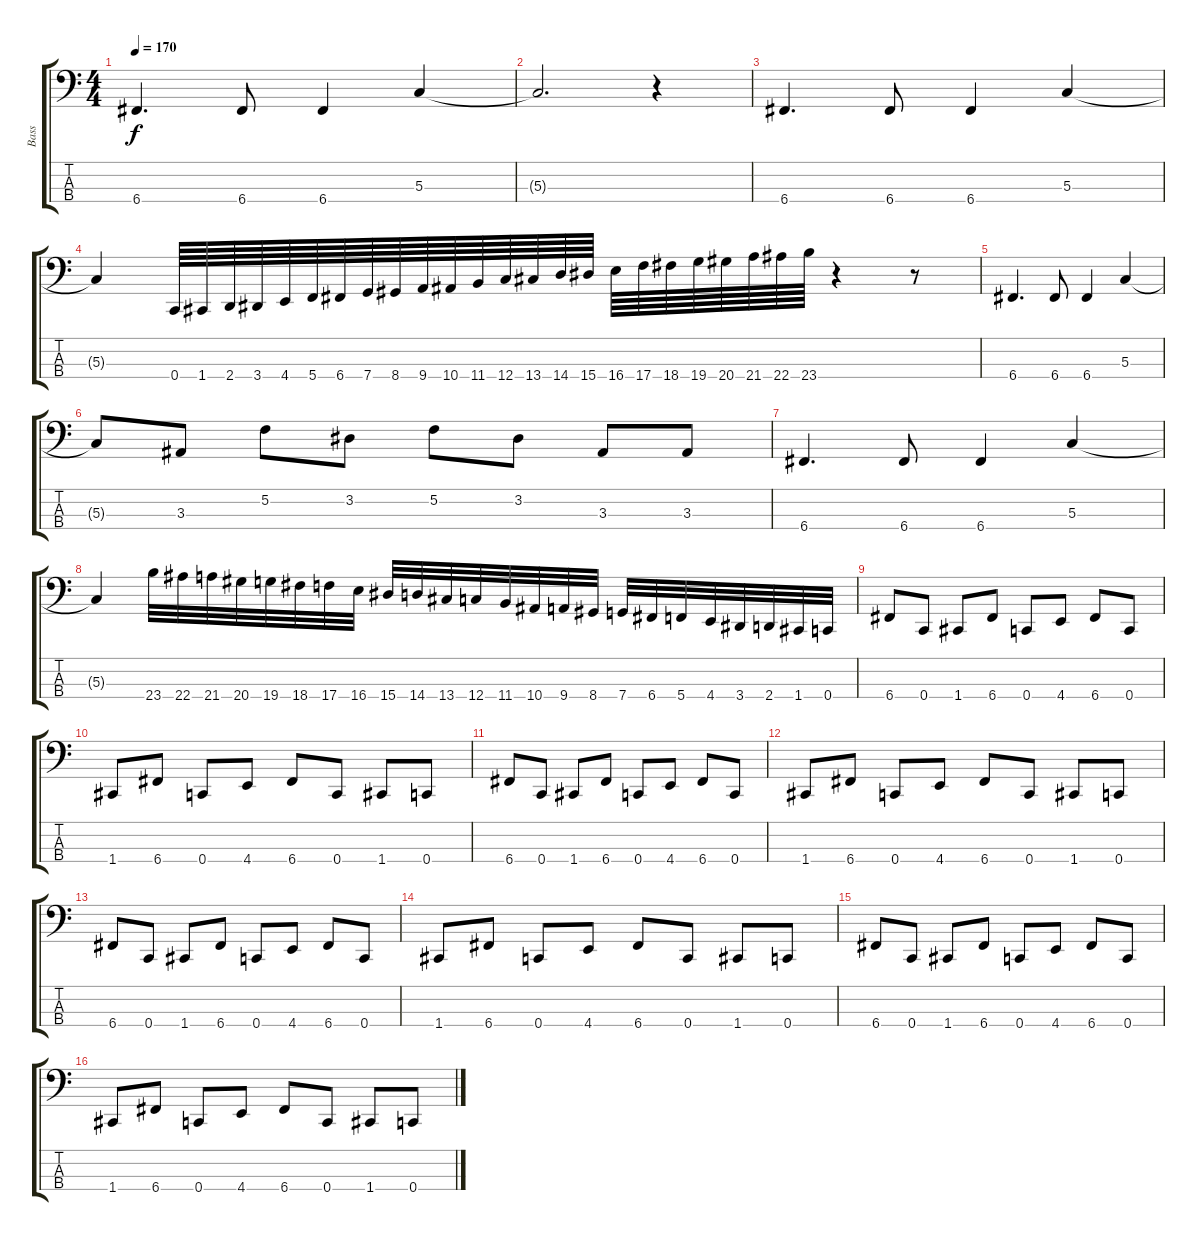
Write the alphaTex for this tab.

\track ("Bass" "Bass") {instrument electricbassfinger}
\staff {score tabs}
\tuning (F2 C2 G1 C1) {hide}
\ts (4 4)
\tempo 170
\clef f4
\ks c
6.4.4{d dy f} 6.4.8 6.4.4 5.3.4 |
5.3{t}.2{d} r.4 |
6.4.4{d} 6.4.8 6.4.4 5.3.4 |
5.3{t}.4 0.4.64 1.4.64 2.4.64 3.4.64 4.4.64 5.4.64 6.4.64 7.4.64 8.4.64 9.4.64 10.4.64 11.4.64 12.4.64 13.4.64 14.4.64 15.4.64 16.4.64 17.4.64 18.4.64 19.4.64 20.4.64 21.4.64 22.4.64 23.4.64 r.4 r.8 |
6.4.4{d} 6.4.8 6.4.4 5.3.4 |
5.3{t}.8 3.3.8 5.2.8 3.2.8 5.2.8 3.2.8 3.3.8 3.3.8 |
6.4.4{d} 6.4.8 6.4.4 5.3.4 |
5.3{t}.4 23.4.32 22.4.32 21.4.32 20.4.32 19.4.32 18.4.32 17.4.32 16.4.32 15.4.32 14.4.32 13.4.32 12.4.32 11.4.32 10.4.32 9.4.32 8.4.32 7.4.32 6.4.32 5.4.32 4.4.32 3.4.32 2.4.32 1.4.32 0.4.32 |
6.4.8 0.4.8 1.4.8 6.4.8 0.4.8 4.4.8 6.4.8 0.4.8 |
1.4.8 6.4.8 0.4.8 4.4.8 6.4.8 0.4.8 1.4.8 0.4.8 |
6.4.8 0.4.8 1.4.8 6.4.8 0.4.8 4.4.8 6.4.8 0.4.8 |
1.4.8 6.4.8 0.4.8 4.4.8 6.4.8 0.4.8 1.4.8 0.4.8 |
6.4.8 0.4.8 1.4.8 6.4.8 0.4.8 4.4.8 6.4.8 0.4.8 |
1.4.8 6.4.8 0.4.8 4.4.8 6.4.8 0.4.8 1.4.8 0.4.8 |
6.4.8 0.4.8 1.4.8 6.4.8 0.4.8 4.4.8 6.4.8 0.4.8 |
1.4.8 6.4.8 0.4.8 4.4.8 6.4.8 0.4.8 1.4.8 0.4.8
